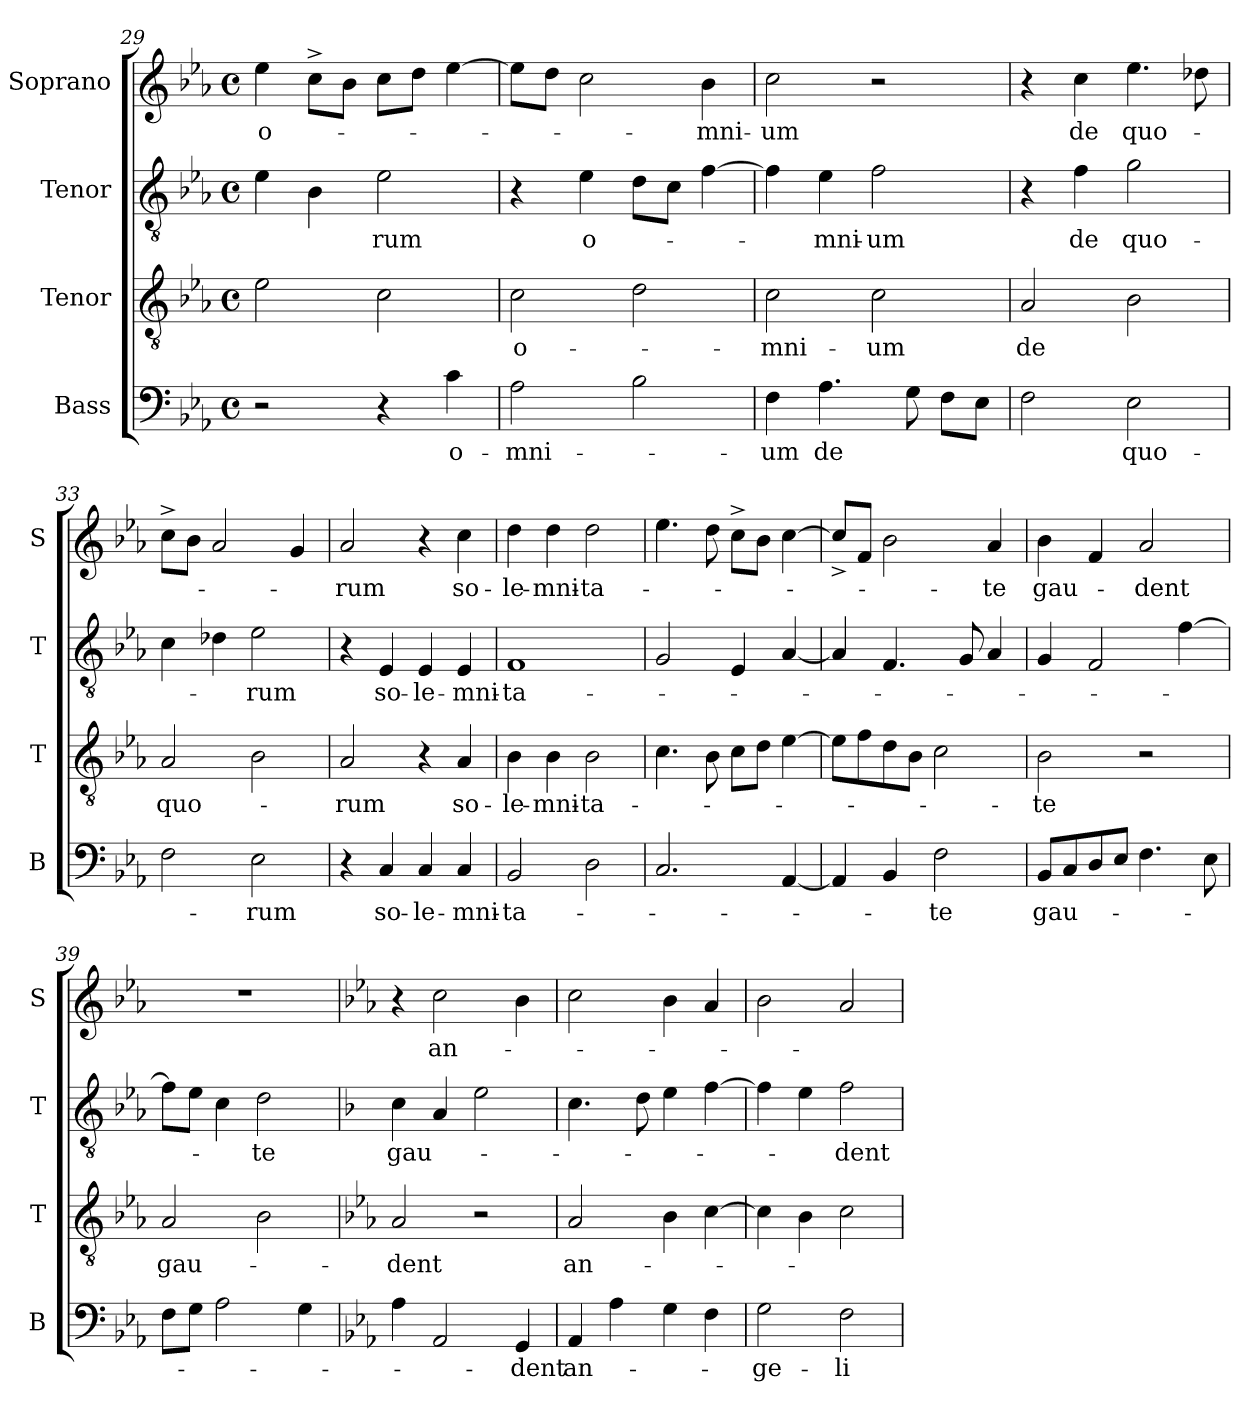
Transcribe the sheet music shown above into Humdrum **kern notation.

**kern	**text	**kern	**text	**kern	**text	**kern	**text
*part4	*part4	*part3	*part3	*part2	*part2	*part1	*part1
*staff4	*staff4	*staff3	*staff3	*staff2	*staff2	*staff1	*staff1
*I"Bass	*	*I"Tenor	*	*I"Tenor	*	*I"Soprano	*
*I'B	*	*I'T	*	*I'T	*	*I'S	*
*clefF4	*	*clefGv2	*	*clefGv2	*	*clefG2	*
*k[b-e-a-]	*	*k[b-e-a-]	*	*k[b-e-a-]	*	*k[b-e-a-]	*
*E-:	*	*E-:	*	*E-:	*	*E-:	*
*M4/4	*	*M4/4	*	*M4/4	*	*M4/4	*
*met(c)	*	*met(c)	*	*met(c)	*	*met(c)	*
=29	=29	=29	=29	=29	=29	=29	=29
!	!	!	!	!	!	!	!LO:LY:b
2r	.	2e-\	.	4e-\	.	4ee-\	o-
.	.	.	.	4B-\	.	8cc^>\L	.
.	.	.	.	.	.	8b-\J	.
!	!	!	!	!	!LO:LY:b	!	!
4r	.	2c\	.	2e-\	-rum	8cc\L	.
.	.	.	.	.	.	8dd\J	.
!	!LO:LY:b	!	!	!	!	!	!
4c\	o-	.	.	.	.	[>4ee-\	.
=30	=30	=30	=30	=30	=30	=30	=30
!	!LO:LY:b	!	!LO:LY:b	!	!	!	!
2A-\	-mni-	2c\	o-	4r	.	8ee-\L]	.
.	.	.	.	.	.	8dd\J	.
!	!	!	!	!	!LO:LY:b	!	!
.	.	.	.	4e-\	o-	2cc\	.
2B-\	.	2d\	.	8d\L	.	.	.
.	.	.	.	8c\J	.	.	.
!	!	!	!	!	!	!	!LO:LY:b
.	.	.	.	[>4f\	.	4b-\	-mni-
=31	=31	=31	=31	=31	=31	=31	=31
!	!LO:LY:b	!	!LO:LY:b	!	!	!	!LO:LY:b
4F\	-um	2c\	-mni-	4f\]	.	2cc\	-um
!	!LO:LY:b	!	!	!	!LO:LY:b	!	!
4.A-\	de	.	.	4e-\	-mni-	.	.
!	!	!	!LO:LY:b	!	!LO:LY:b	!	!
.	.	2c\	-um	2f\	-um	2r	.
8G\	.	.	.	.	.	.	.
8F\L	.	.	.	.	.	.	.
8E-\J	.	.	.	.	.	.	.
=32	=32	=32	=32	=32	=32	=32	=32
!	!	!	!LO:LY:b	!	!	!	!
2F\	.	2A-/	de	4r	.	4r	.
!	!	!	!	!	!LO:LY:b	!	!LO:LY:b
.	.	.	.	4f\	de	4cc\	de
!	!LO:LY:b	!	!	!	!LO:LY:b	!	!LO:LY:b
2E-\	quo-	2B-\	.	2g\	quo-	4.ee-\	quo-
.	.	.	.	.	.	8dd-\	.
!!LO:PB:g=z
=33	=33	=33	=33	=33	=33	=33	=33
!	!	!	!LO:LY:b	!	!	!	!
2F\	.	2A-/	quo-	4c\	.	8cc^>\L	.
.	.	.	.	.	.	8b-\J	.
.	.	.	.	4d-\	.	2a-/	.
!	!LO:LY:b	!	!	!	!LO:LY:b	!	!
2E-\	-rum	2B-\	.	2e-\	-rum	.	.
.	.	.	.	.	.	4g/	.
=34	=34	=34	=34	=34	=34	=34	=34
!	!	!	!LO:LY:b	!	!	!	!LO:LY:b
4r	.	2A-/	-rum	4r	.	2a-/	-rum
!	!LO:LY:b	!	!	!	!LO:LY:b	!	!
4C/	so-	.	.	4E-/	so-	.	.
!	!LO:LY:b	!	!	!	!LO:LY:b	!	!
4C/	-le-	4r	.	4E-/	-le-	4r	.
!	!LO:LY:b	!	!LO:LY:b	!	!LO:LY:b	!	!LO:LY:b
4C/	-mni-	4A-/	so-	4E-/	-mni-	4cc\	so-
=35	=35	=35	=35	=35	=35	=35	=35
!	!LO:LY:b	!	!LO:LY:b	!	!LO:LY:b	!	!LO:LY:b
2BB-/	-ta-	4B-\	-le-	1F	-ta-	4dd\	-le-
!	!	!	!LO:LY:b	!	!	!	!LO:LY:b
.	.	4B-\	-mni-	.	.	4dd\	-mni-
!	!	!	!LO:LY:b	!	!	!	!LO:LY:b
2D\	.	2B-\	-ta-	.	.	2dd\	-ta-
=36	=36	=36	=36	=36	=36	=36	=36
2.C/	.	4.c\	.	2G/	.	4.ee-\	.
.	.	8B-\	.	.	.	8dd\	.
.	.	8c\L	.	4E-/	.	8cc^>\L	.
.	.	8d\J	.	.	.	8b-\J	.
[<4AA-/	.	[>4e-\	.	[<4A-/	.	[>4cc\	.
=37	=37	=37	=37	=37	=37	=37	=37
4AA-/]	.	8e-\L]	.	4A-/]	.	8cc^</L]	.
.	.	8f\	.	.	.	8f/J	.
4BB-/	.	8d\	.	4.F/	.	2b-\	.
.	.	8B-\J	.	.	.	.	.
!	!LO:LY:b	!	!	!	!	!	!
2F\	-te	2c\	.	.	.	.	.
.	.	.	.	8G/	.	.	.
!	!	!	!	!	!	!	!LO:LY:b
.	.	.	.	4A-/	.	4a-/	-te
!!LO:LB:g=z
=38	=38	=38	=38	=38	=38	=38	=38
!	!LO:LY:b	!	!LO:LY:b	!	!	!	!LO:LY:b
8BB-/L	gau-	2B-\	-te	4G/	.	4b-\	gau-
8C/	.	.	.	.	.	.	.
8D/	.	.	.	2F/	.	4f/	.
8E-/J	.	.	.	.	.	.	.
!	!	!	!	!	!	!	!LO:LY:b
4.F\	.	2r	.	.	.	2a-/	-dent
.	.	.	.	[>4f\	.	.	.
8E-\	.	.	.	.	.	.	.
=39	=39	=39	=39	=39	=39	=39	=39
!	!	!	!LO:LY:b	!	!	!	!
8F\L	.	2A-/	gau-	8f\L]	.	1r	.
8G\J	.	.	.	8e-\J	.	.	.
2A-\	.	.	.	4c\	.	.	.
!	!	!	!	!	!LO:LY:b	!	!
.	.	2B-\	.	2d\	-te	.	.
4G\	.	.	.	.	.	.	.
=40	=40	=40	=40	=40	=40	=40	=40
*	*	*	*	*k[b-]	*	*	*
*	*	*	*	*F:	*	*	*
!	!	!	!LO:LY:b	!	!LO:LY:b	!	!
4A-\	.	2A-/	-dent	4c\	gau-	4r	.
!	!	!	!	!	!	!	!LO:LY:b
2AA-/	.	.	.	4A/	.	2cc\	an-
.	.	2r	.	2e\	.	.	.
!	!LO:LY:b	!	!	!	!	!	!
4GG/	-dent	.	.	.	.	4b-\	.
=41	=41	=41	=41	=41	=41	=41	=41
!	!LO:LY:b	!	!LO:LY:b	!	!	!	!
4AA-/	an-	2A-/	an-	4.c\	.	2cc\	.
4A-\	.	.	.	.	.	.	.
.	.	.	.	8d\	.	.	.
4G\	.	4B-\	.	4e\	.	4b-\	.
4F\	.	[>4c\	.	[>4f\	.	4a-/	.
=42	=42	=42	=42	=42	=42	=42	=42
!	!LO:LY:b	!	!	!	!	!	!
2G\	-ge-	4c\]	.	4f\]	.	2b-\	.
.	.	4B-\	.	4e\	.	.	.
!	!LO:LY:b	!	!	!	!LO:LY:b	!	!
2F\	-li	2c\	.	2f\	-dent	2a-/	.
=	=	=	=	=	=	=	=
*-	*-	*-	*-	*-	*-	*-	*-
